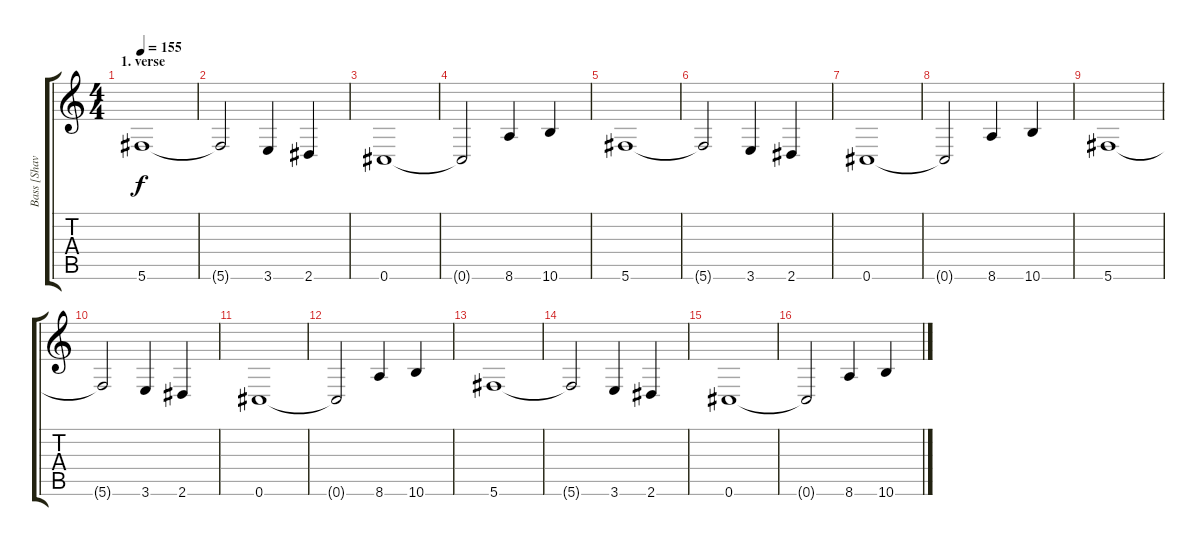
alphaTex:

\track ("Bass [Shavo]" "Bass [Shav") {instrument electricbassfinger}
\staff {score tabs}
\tuning (Eb4 Bb3 Gb3 Db3 Ab2 Db2) {hide}
\ts (4 4)
\section ("" "1. verse")
\tempo 155
\clef g2
\ks c
5.6.1{dy f} |
5.6{t}.2 3.6.4 2.6.4 |
0.6.1 |
0.6{t}.2 8.6.4 10.6.4 |
5.6.1 |
5.6{t}.2 3.6.4 2.6.4 |
0.6.1 |
0.6{t}.2 8.6.4 10.6.4 |
5.6.1 |
5.6{t}.2 3.6.4 2.6.4 |
0.6.1 |
0.6{t}.2 8.6.4 10.6.4 |
5.6.1 |
5.6{t}.2 3.6.4 2.6.4 |
0.6.1 |
0.6{t}.2 8.6.4 10.6.4
